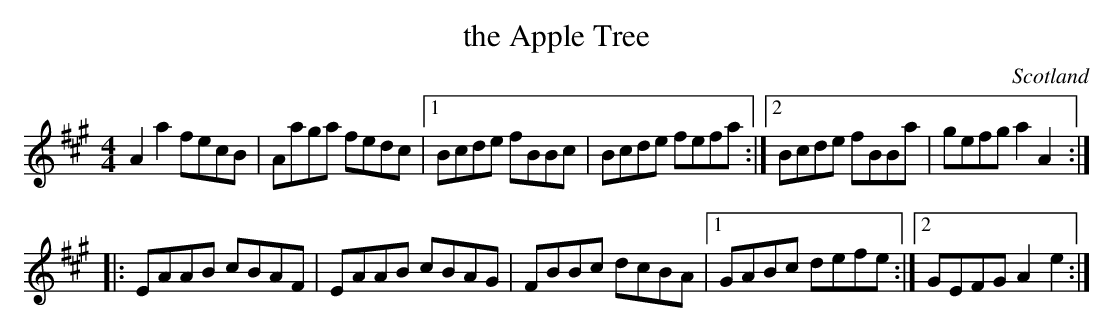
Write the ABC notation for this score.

X:1
T:the Apple Tree
M:4/4
O:Scotland
K:A
A2a2 fecB | Aaga fedc |1 Bcde fBBc | \
Bcde fefa :|2 Bcde fBBa | gefg a2A2 :|
|: EAAB cBAF | EAAB cBAG | FBBc dcBA \
|1 GABc defe :|2 GEFG A2e2 :|
